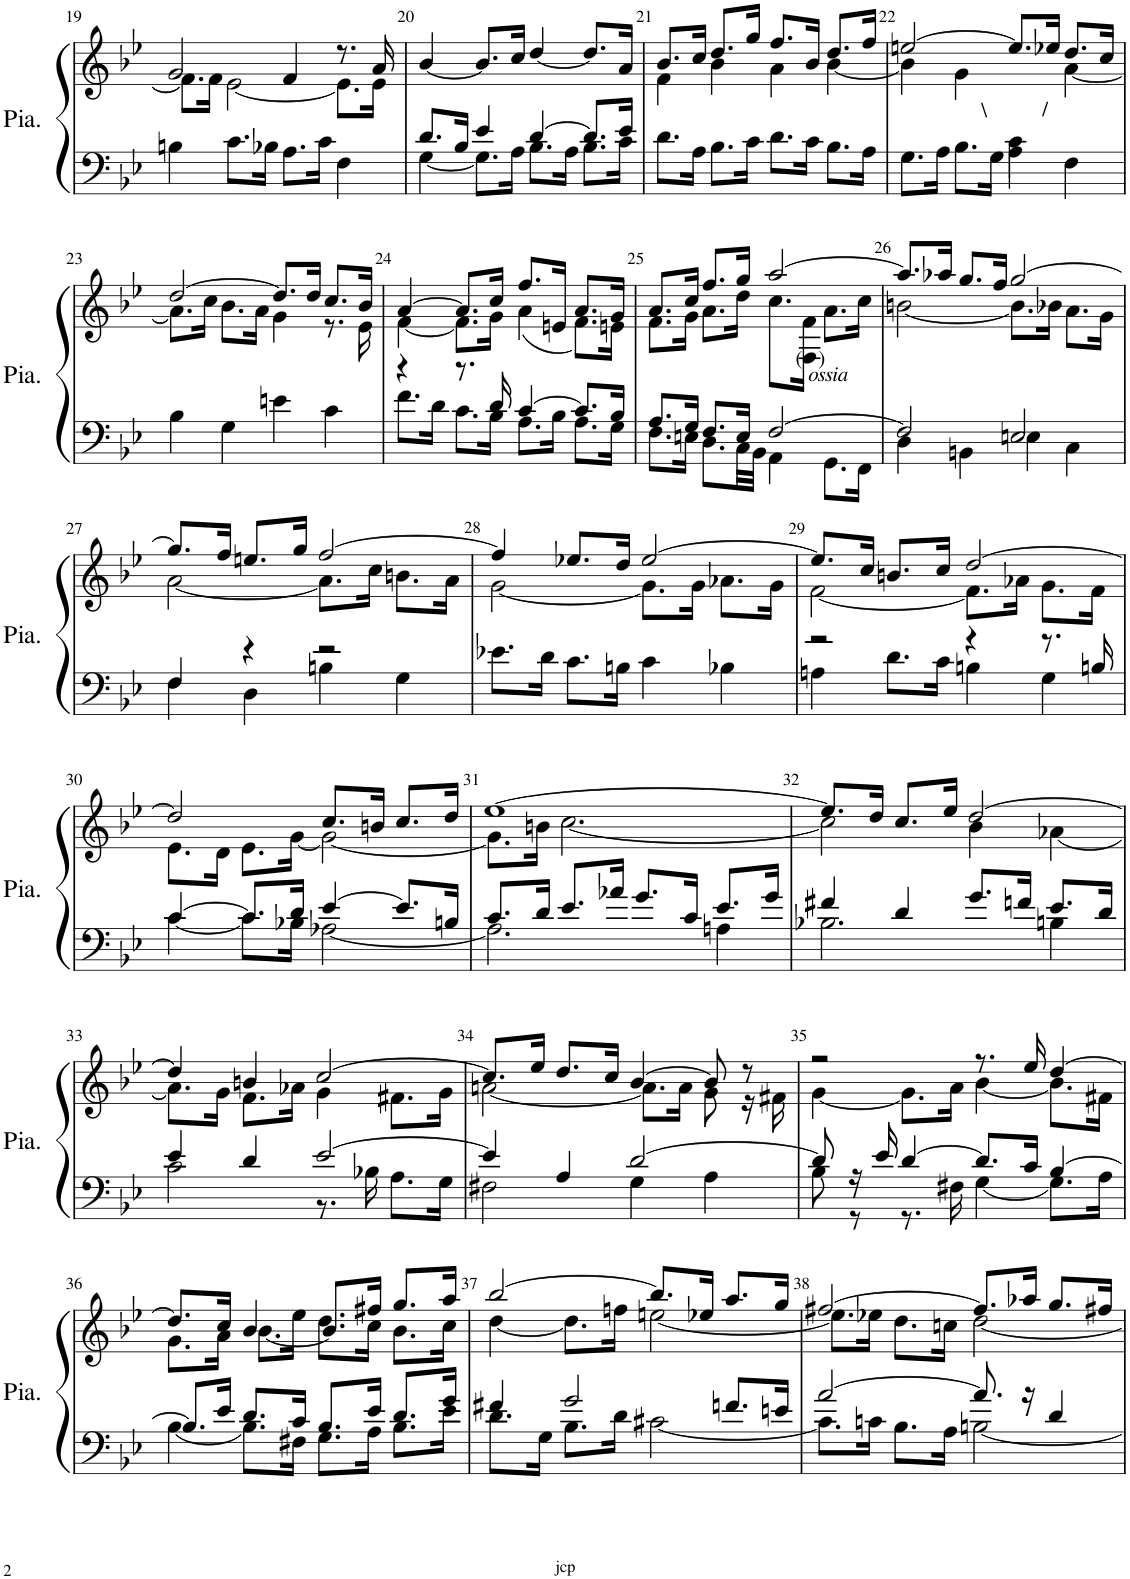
**kern	**kern
*part1	*part1
*staff2	*staff1
*I"Piano	*
*I'Pia.	*
!!LO:PB:g=z
*clefF4	*clefG2
*k[b-e-]	*k[b-e-]
*M4/4	*M4/4
*met(c)	*met(c)
=19	=19
*	*^
4Bn\	2g/	8.f\L]
.	.	16f\Jk
8.c\L	.	[2e-\
16B-X\Jk	.	.
8.A\L	4f/	.
16c\Jk	.	.
4F\	8.r	8.e-\L]
.	16a/	16e-\Jk
*	*v	*v
=20	=20
*^	*
8.d/L	[4G\	[4b-/
16B-/Jk	.	.
4e-/	8.G\L]	8.b-/L]
.	16A\Jk	16cc/Jk
[4d/	8.B-\L	[4dd/
.	16A\Jk	.
8.d/L]	8.B-\L	8.dd/L]
16e-/Jk	16c\Jk	16a/Jk
*v	*v	*
=21	=21
*	*^
8.d\L	8.b-/L	4f\
16A\Jk	16cc/Jk	.
8.B-\L	8.dd/L	4b-\
16c\Jk	16gg/Jk	.
8.d\L	8.ff/L	4a\
16c\Jk	16b-/Jk	.
8.B-\L	8.dd/L	[4b-\
16A\Jk	16ff/Jk	.
=22	=22	=22
*^	*	*
2ryy	8.G\L	[2een/	4b-\]
.	16A\Jk	.	.
.	8.B-\L	.	4g\
!	!LO:TX:a:t=\	!	!
.	16G\Jk	.	.
!LO:TX:a:t=/	!	!	!
4c\	4A\	8.ee/L]	4ryy
.	.	16ee-X/Jk	.
4ryy	4F\	8.dd/L	[4a\
.	.	16cc/Jk	.
*v	*v	*	*
!!LO:LB:g=z	!!
=23	=23	=23
4B-\	[2dd/	8.a\L]
.	.	16cc\Jk
4G\	.	8.b-\L
.	.	16a\Jk
4en\	8.dd/L]	4g\
.	16dd/Jk	.
4c\	8.cc/L	8.r
.	16b-/Jk	16e-\
=24	=24	=24
*^	*	*
4r	8.f\L	[4a/	[4f\
.	16d\Jk	.	.
8.r	8.c\L	8.a/L]	8.f\L]
16d/	16B-\Jk	16cc/Jk	16g\Jk
[4c/	8.A\L	8.ff/L	(4a\
.	16B-\Jk	16en/Jk	.
8.c/L]	8.A\L	8.a/L	8.f\L)
16B-/Jk	16G\Jk	16g/Jk	16en\Jk
=25	=25	=25	=25
8.A/L	8.F\L	8.a/L	8.f\L
16G/Jk	16En\Jk	16cc/Jk	16g\Jk
8.F/L	8.D\L	8.ff/L	8.a\L
16E/Jk	32C\LL	16gg/Jk	16dd\Jk
.	32BB-\JJJ	.	.
[2F/	4AA\	[2aa/	8.cc\L
!	!	!	!LO:TX:b:t=(   )
!	!	!	!LO:TX:b:i:t=ossia
.	.	.	16F\ 16f\Jk
.	8.GG\L	.	8.a\L
.	16FF\Jk	.	16cc\Jk
=26	=26	=26	=26
2F/]	4D\	8.aa/L]	[2bn\
.	.	16aa-X/Jk	.
.	4BBn\	8.gg/L	.
.	.	16ff/Jk	.
2En/	4E\	[2gg/	8.b\L]
.	.	.	16b-X\Jk
.	4C\	.	8.a\L
.	.	.	16g\Jk
!!LO:LB:g=z	!!
=27	=27	=27	=27
4F/	4F\	8.gg/L]	[2a\
.	.	16ff/Jk	.
4r	4D\	8.een/L	.
.	.	16gg/Jk	.
2r	4Bn\	[2ff/	8.a\L]
.	.	.	16cc\Jk
.	4G\	.	8.bn\L
.	.	.	16a\Jk
*v	*v	*	*
=28	=28	=28
8.e-X\L	4ff/]	[2g\
16d\Jk	.	.
8.c\L	8.ee-X/L	.
16Bn\Jk	16dd/Jk	.
4c\	[2ee-/	8.g\L]
.	.	16g\Jk
4B-X\	.	8.a-X\L
.	.	16g\Jk
=29	=29	=29
*^	*	*
2r	4An\	8.ee-/L]	[2f\
.	.	16cc/Jk	.
.	8.d\L	8.bn/L	.
.	16c\Jk	16cc/Jk	.
4r	4Bn\	[2dd/	8.f\L]
.	.	.	16a-X\Jk
8.r	4G\	.	8.g\L
16Bn/	.	.	16f\Jk
!!LO:LB:g=z	!!
=30	=30	=30	=30
[4c/	[4c\	2dd/]	8.e-\L
.	.	.	16d\Jk
8.c/L]	8.c\L]	.	8.e-\L
16d/Jk	16B-X\Jk	.	[16g\Jk
[4e-/	[2A-X\	8.cc/L	2g\_
.	.	16bn/Jk	.
8.e-/L]	.	8.cc/L	.
16Bn/Jk	.	16dd/Jk	.
=31	=31	=31	=31
8.c/L	2.A-\]	[1ee-	8.g\L]
16d/Jk	.	.	16bn\Jk
8.e-/L	.	.	[2.cc\
16a-X/Jk	.	.	.
8.g/L	.	.	.
16c/Jk	.	.	.
8.e-/L	4An\	.	.
16g/Jk	.	.	.
=32	=32	=32	=32
4f#X/	2.B-X\	8.ee-/L]	2cc\]
.	.	16dd/Jk	.
4d/	.	8.cc/L	.
.	.	16ee-/Jk	.
8.g/L	.	[2dd/	4b-\
16fn/Jk	.	.	.
8.e-/L	4Bn\	.	[4a-X\
16d/Jk	.	.	.
!!LO:LB:g=z	!!
=33	=33	=33	=33
4e-/	2c\	4dd/]	8.a-\L]
.	.	.	16g\Jk
4d/	.	4bn/	8.f\L
.	.	.	16a-X\Jk
[2e-/	8.r	[2cc/	4g\
.	16B-X\	.	.
.	8.A\L	.	8.f#X\L
.	16G\Jk	.	16g\Jk
=34	=34	=34	=34
4e-/]	2F#X\	8.cc/L]	[2an\
.	.	16ee-/Jk	.
4A/	.	8.dd/L	.
.	.	16cc/Jk	.
[2d/	4G\	[4b-/	8.a\L]
.	.	.	16a\Jk
.	4A\	8b-/]	8g\
.	.	8r	16r
.	.	.	16f#X\
=35	=35	=35	=35
8d/]	8B-\	2r	[4g\
16r	8r	.	.
16e-/	.	.	.
[4d/	8.r	.	8.g\L]
.	16F#X\	.	16a\Jk
8.d/L]	[4G\	8.r	[4b-\
16c/Jk	.	16ee-/	.
[4B-/	8.G\L]	[4dd/	8.b-\L]
.	16A\Jk	.	16f#X\Jk
!!LO:LB:g=z	!!
=36	=36	=36	=36
8.B-/L]	[4B-\	8.dd/L]	8.g\L
16e-/Jk	.	16cc/Jk	16a\Jk
8.d/L	8.B-\L]	4b-/	[8.b-\L
16c/Jk	16F#X\Jk	.	16ee-\Jk
8.B-/L	8.G\L	8.b-/L]	8.dd\L
16e-/Jk	16A\Jk	16ff#X/Jk	16cc\Jk
8.d/L	8.B-\L	8.gg/L	8.b-\L
16g/Jk	16e-\Jk	16aa/Jk	16cc\Jk
=37	=37	=37	=37
4f#X/	8.d\L	[2bb-/	[4dd\
.	16G\Jk	.	.
2g/	8.B-\L	.	8.dd\L]
.	16d\Jk	.	16ffn\Jk
.	[2c#X\	8.bb-/L]	[2een\
.	.	16ee-X/Jk	.
8.fn/L	.	8.aa/L	.
16en/Jk	.	16gg/Jk	.
=38	=38	=38	=38
[2a/	8.c#\L]	[2ff#X/	8.ee\L]
.	16cn\Jk	.	16ee-X\Jk
.	8.B-\L	.	8.dd\L
.	16A\Jk	.	16ccn\Jk
8.a/]	[2Bn\	8.ff#/L]	[2dd\
16r	.	16aa-X/Jk	.
4d/	.	8.gg/L	.
.	.	16ff#X/Jk	.
*v	*v	*	*
*	*v	*v
=	=
*-	*-
